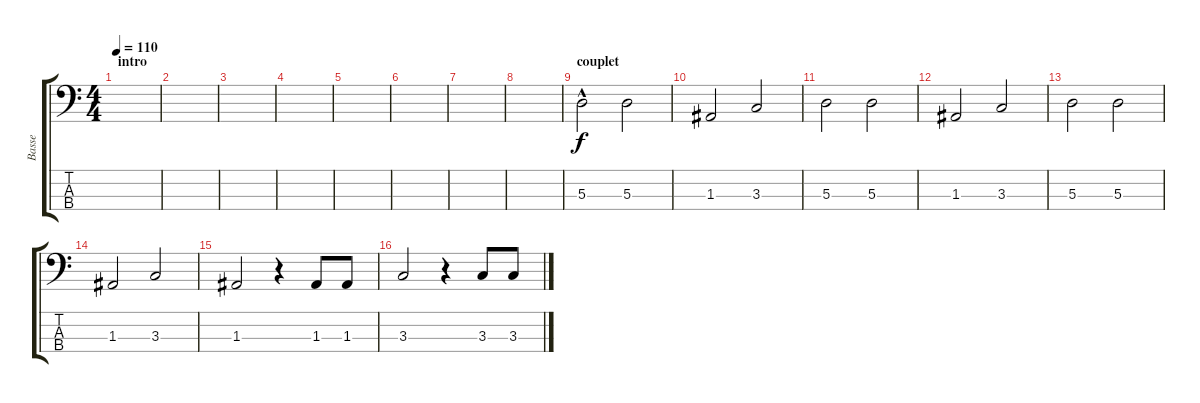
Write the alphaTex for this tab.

\track ("Basse" "Basse") {instrument electricbassfinger}
\staff {score tabs}
\tuning (G2 D2 A1 E1) {hide}
\ts (4 4)
\section ("" "intro")
\tempo 110
\clef f4
\ks c
|
|
|
|
|
|
|
|
\section ("" "couplet")
5.3{hac}.2 5.3.2 |
1.3.2 3.3.2 |
5.3.2 5.3.2 |
1.3.2 3.3.2 |
5.3.2 5.3.2 |
1.3.2 3.3.2 |
1.3.2 r.4 1.3.8 1.3.8 |
3.3.2 r.4 3.3.8 3.3.8
